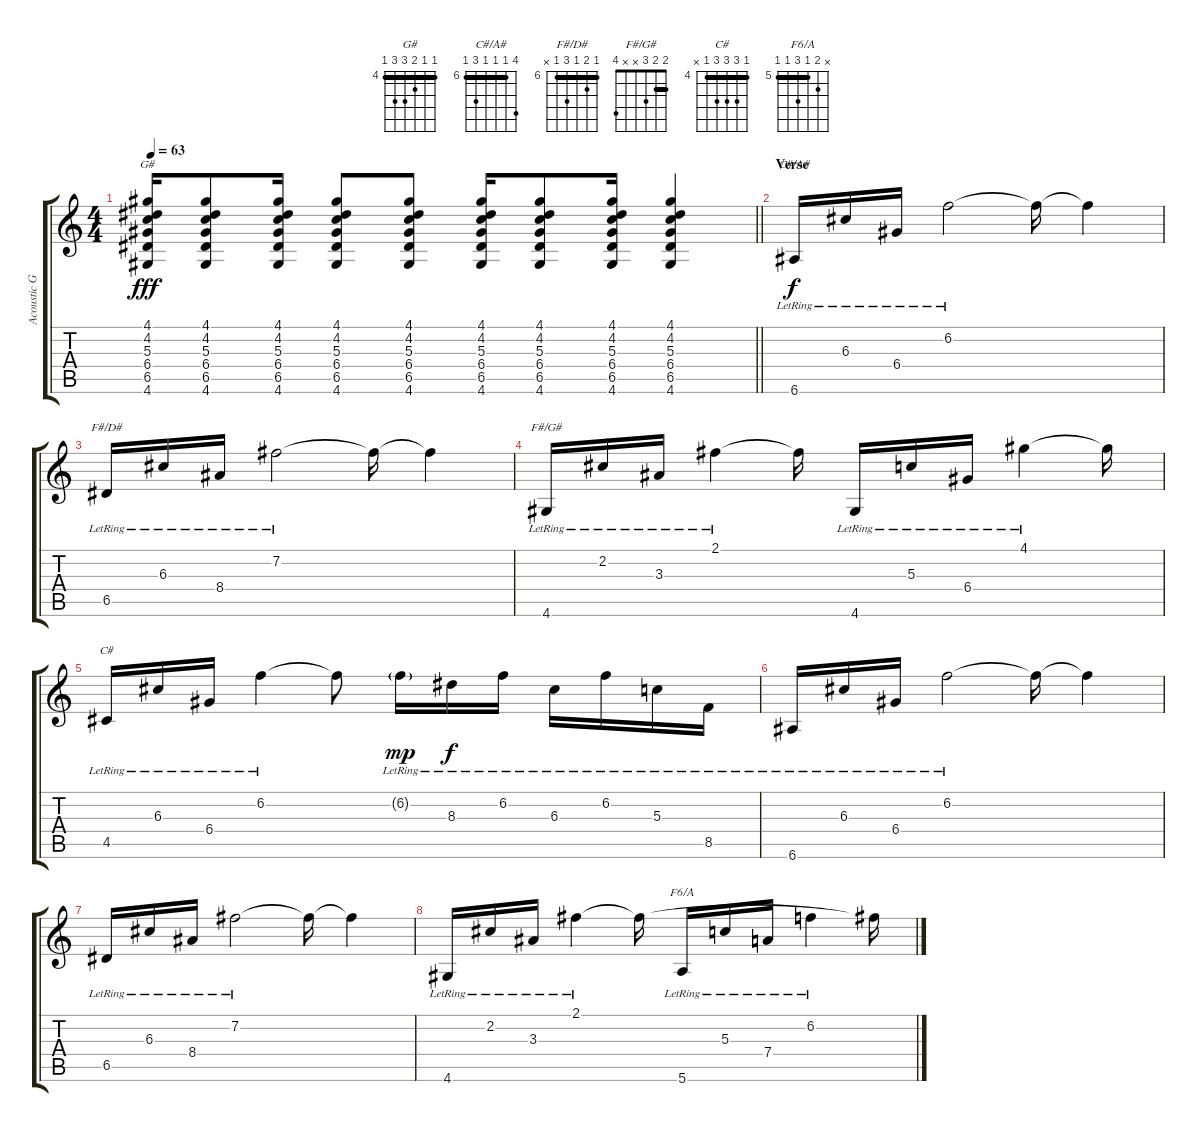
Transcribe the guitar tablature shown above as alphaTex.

\track ("Acoustic Guitar" "Acoustic G") {instrument acousticguitarsteel}
\staff {score tabs}
\tuning (E4 B3 G3 D3 A2 E2) {hide}
\chord ("G#" 4 4 5 6 6 4) {firstfret 4 barre 4}
\chord ("C#/A#" 9 6 6 6 8 6) {firstfret 6 barre 6}
\chord ("F#/D#" 6 7 6 8 6 x) {firstfret 6 barre 6}
\chord ("F#/G#" 2 2 3 x x 4) {barre 2}
\chord ("C#" 4 6 6 6 4 x) {firstfret 4 barre 4}
\chord ("F6/A" x 6 5 7 5 5) {firstfret 5 barre 5}
\ts (4 4)
\tempo 63
\clef g2
\barLineRight lightlight
\ks c
(4.1 4.2 5.3 6.4 6.5 4.6).16{ch "G#" dy fff} (4.1 4.2 5.3 6.4 6.5 4.6).8 (4.1 4.2 5.3 6.4 6.5 4.6).16 (4.1 4.2 5.3 6.4 6.5 4.6).8 (4.1 4.2 5.3 6.4 6.5 4.6).8 (4.1 4.2 5.3 6.4 6.5 4.6).16 (4.1 4.2 5.3 6.4 6.5 4.6).8 (4.1 4.2 5.3 6.4 6.5 4.6).16 (4.1 4.2 5.3 6.4 6.5 4.6).4 |
\section ("" "Verse")
6.6{lr}.16{ch "C#/A#" dy f} 6.3{lr}.16 6.4{lr}.16 6.2{lr}.2 6.2{t}.16 6.2{t}.4 |
6.5{lr}.16{ch "F#/D#"} 6.3{lr}.16 8.4{lr}.16 7.2{lr}.2 7.2{t}.16 7.2{t}.4 |
4.6{lr}.16{ch "F#/G#"} 2.2{lr}.16 3.3{lr}.16 2.1{lr}.4 2.1{t}.16 4.6{lr}.16 5.3{lr}.16 6.4{lr}.16 4.1{lr}.4 4.1{t}.16 |
4.5{lr}.16{ch "C#"} 6.3{lr}.16 6.4{lr}.16 6.2{lr}.4 6.2{t}.8 6.2{g lr}.16{dy mp} 8.3{lr}.16{dy f} 6.2{lr}.16 6.3{lr}.16 6.2{lr}.16 5.3{lr}.16 8.5{lr}.16 |
6.6{lr}.16 6.3{lr}.16 6.4{lr}.16 6.2{lr}.2 6.2{t}.16 6.2{t}.4 |
6.5{lr}.16 6.3{lr}.16 8.4{lr}.16 7.2{lr}.2 7.2{t}.16 7.2{t}.4 |
4.6{lr}.16 2.2{lr}.16 3.3{lr}.16 2.1{lr}.4 2.1{t}.16 5.6{lr}.16{ch "F6/A"} 5.3{lr}.16 7.4{lr}.16 6.2{lr}.4 2.1{t}.16
